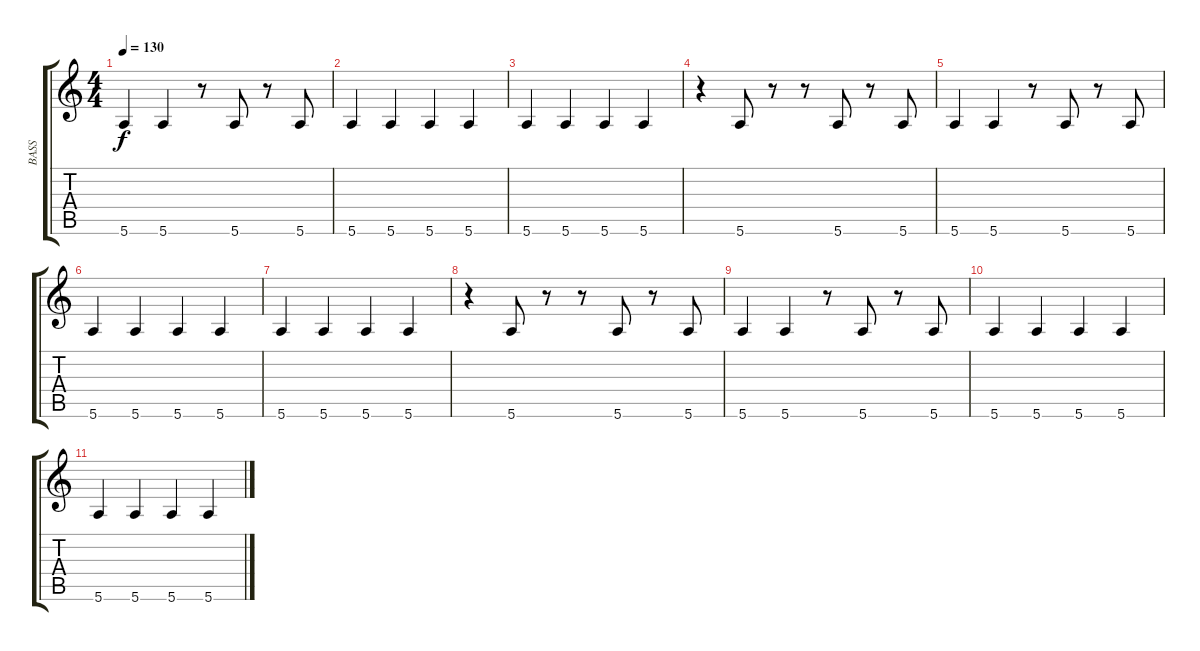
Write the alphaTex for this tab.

\track ("BASS" "BASS") {instrument acousticbass}
\staff {score tabs}
\tuning (E4 B3 G3 D3 A2 E2) {hide}
\ts (4 4)
\tempo 130
\clef g2
\ks c
5.6.4{dy f} 5.6.4 r.8 5.6.8 r.8 5.6.8 |
5.6.4 5.6.4 5.6.4 5.6.4 |
5.6.4 5.6.4 5.6.4 5.6.4 |
r.4 5.6.8 r.8 r.8 5.6.8 r.8 5.6.8 |
5.6.4 5.6.4 r.8 5.6.8 r.8 5.6.8 |
5.6.4 5.6.4 5.6.4 5.6.4 |
5.6.4 5.6.4 5.6.4 5.6.4 |
r.4 5.6.8 r.8 r.8 5.6.8 r.8 5.6.8 |
5.6.4 5.6.4 r.8 5.6.8 r.8 5.6.8 |
5.6.4 5.6.4 5.6.4 5.6.4 |
5.6.4 5.6.4 5.6.4 5.6.4
